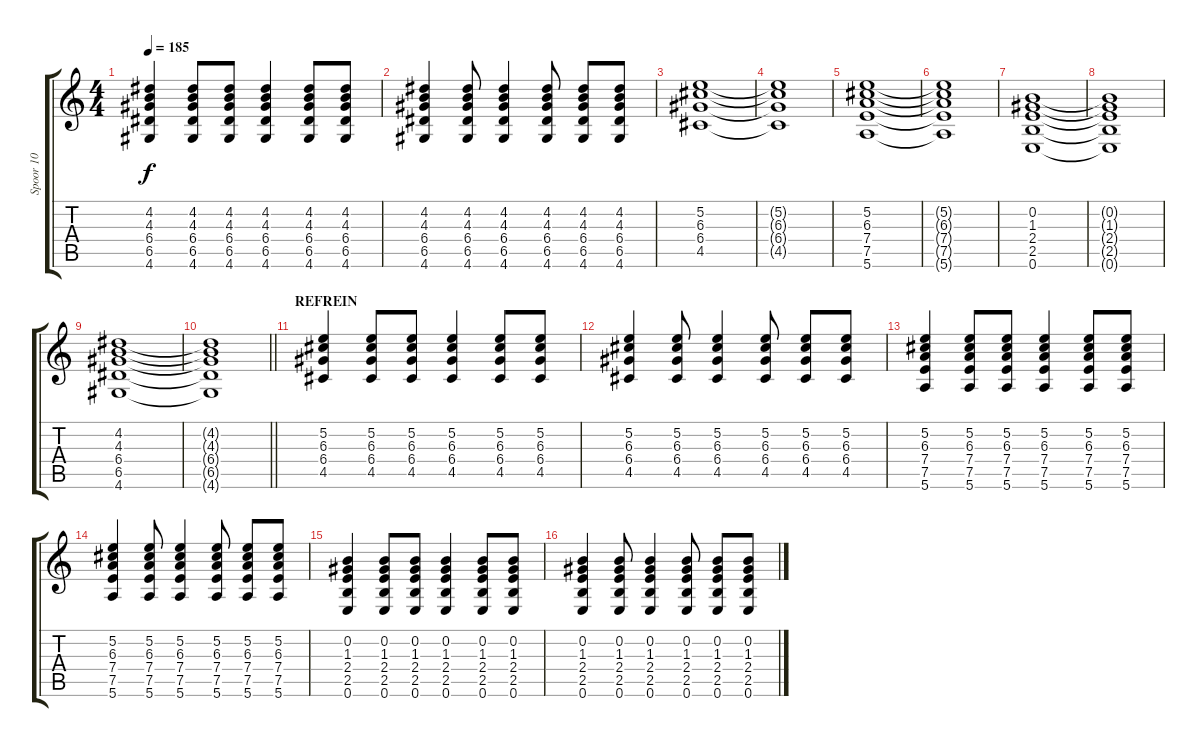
\track ("Spoor 10" "Spoor 10") {instrument acousticguitarnylon}
\staff {score tabs}
\tuning (E4 B3 G3 D3 A2 E2) {hide}
\ts (4 4)
\tempo 185
\clef g2
\ks c
(4.2 4.3 6.4 6.5 4.6).4{dy f} (4.2 4.3 6.4 6.5 4.6).8 (4.2 4.3 6.4 6.5 4.6).8 (4.2 4.3 6.4 6.5 4.6).4 (4.2 4.3 6.4 6.5 4.6).8 (4.2 4.3 6.4 6.5 4.6).8 |
(4.2 4.3 6.4 6.5 4.6).4 (4.2 4.3 6.4 6.5 4.6).8 (4.2 4.3 6.4 6.5 4.6).4 (4.2 4.3 6.4 6.5 4.6).8 (4.2 4.3 6.4 6.5 4.6).8 (4.2 4.3 6.4 6.5 4.6).8 |
(5.2 6.3 6.4 4.5).1 |
(5.2{t} 6.3{t} 6.4{t} 4.5{t}).1 |
(5.2 6.3 7.4 7.5 5.6).1 |
(5.2{t} 6.3{t} 7.4{t} 7.5{t} 5.6{t}).1 |
(0.2 1.3 2.4 2.5 0.6).1 |
(0.2{t} 1.3{t} 2.4{t} 2.5{t} 0.6{t}).1 |
(4.2 4.3 6.4 6.5 4.6).1 |
\barLineRight lightlight
(4.2{t} 4.3{t} 6.4{t} 6.5{t} 4.6{t}).1 |
\section ("" "REFREIN")
(5.2 6.3 6.4 4.5).4 (5.2 6.3 6.4 4.5).8 (5.2 6.3 6.4 4.5).8 (5.2 6.3 6.4 4.5).4 (5.2 6.3 6.4 4.5).8 (5.2 6.3 6.4 4.5).8 |
(5.2 6.3 6.4 4.5).4 (5.2 6.3 6.4 4.5).8 (5.2 6.3 6.4 4.5).4 (5.2 6.3 6.4 4.5).8 (5.2 6.3 6.4 4.5).8 (5.2 6.3 6.4 4.5).8 |
(5.2 6.3 7.4 7.5 5.6).4 (5.2 6.3 7.4 7.5 5.6).8 (5.2 6.3 7.4 7.5 5.6).8 (5.2 6.3 7.4 7.5 5.6).4 (5.2 6.3 7.4 7.5 5.6).8 (5.2 6.3 7.4 7.5 5.6).8 |
(5.2 6.3 7.4 7.5 5.6).4 (5.2 6.3 7.4 7.5 5.6).8 (5.2 6.3 7.4 7.5 5.6).4 (5.2 6.3 7.4 7.5 5.6).8 (5.2 6.3 7.4 7.5 5.6).8 (5.2 6.3 7.4 7.5 5.6).8 |
(0.2 1.3 2.4 2.5 0.6).4 (0.2 1.3 2.4 2.5 0.6).8 (0.2 1.3 2.4 2.5 0.6).8 (0.2 1.3 2.4 2.5 0.6).4 (0.2 1.3 2.4 2.5 0.6).8 (0.2 1.3 2.4 2.5 0.6).8 |
(0.2 1.3 2.4 2.5 0.6).4 (0.2 1.3 2.4 2.5 0.6).8 (0.2 1.3 2.4 2.5 0.6).4 (0.2 1.3 2.4 2.5 0.6).8 (0.2 1.3 2.4 2.5 0.6).8 (0.2 1.3 2.4 2.5 0.6).8
